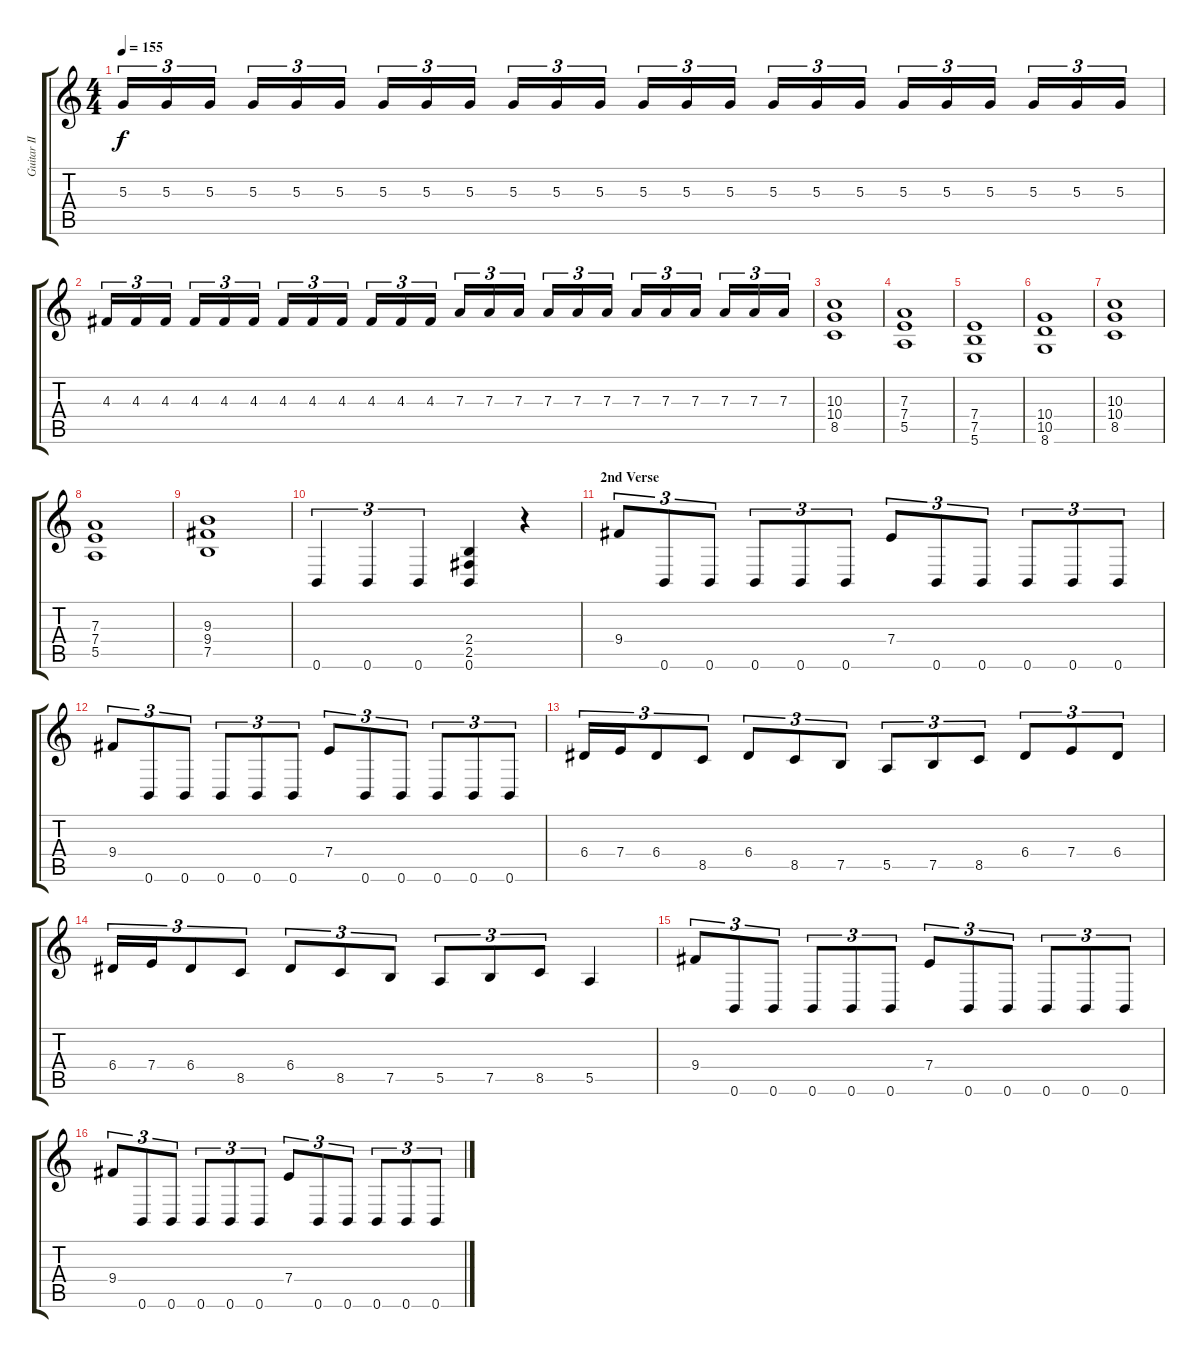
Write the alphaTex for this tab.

\track ("Guitar II" "Guitar II") {instrument overdrivenguitar}
\staff {score tabs}
\tuning (B3 Gb3 D3 A2 E2 B1) {hide}
\ts (4 4)
\tempo 155
\clef g2
\ks c
5.3.16{tu (3 2) dy f} 5.3.16{tu (3 2)} 5.3.16{tu (3 2)} 5.3.16{tu (3 2)} 5.3.16{tu (3 2)} 5.3.16{tu (3 2)} 5.3.16{tu (3 2)} 5.3.16{tu (3 2)} 5.3.16{tu (3 2)} 5.3.16{tu (3 2)} 5.3.16{tu (3 2)} 5.3.16{tu (3 2)} 5.3.16{tu (3 2)} 5.3.16{tu (3 2)} 5.3.16{tu (3 2)} 5.3.16{tu (3 2)} 5.3.16{tu (3 2)} 5.3.16{tu (3 2)} 5.3.16{tu (3 2)} 5.3.16{tu (3 2)} 5.3.16{tu (3 2)} 5.3.16{tu (3 2)} 5.3.16{tu (3 2)} 5.3.16{tu (3 2)} |
4.3.16{tu (3 2)} 4.3.16{tu (3 2)} 4.3.16{tu (3 2)} 4.3.16{tu (3 2)} 4.3.16{tu (3 2)} 4.3.16{tu (3 2)} 4.3.16{tu (3 2)} 4.3.16{tu (3 2)} 4.3.16{tu (3 2)} 4.3.16{tu (3 2)} 4.3.16{tu (3 2)} 4.3.16{tu (3 2)} 7.3.16{tu (3 2)} 7.3.16{tu (3 2)} 7.3.16{tu (3 2)} 7.3.16{tu (3 2)} 7.3.16{tu (3 2)} 7.3.16{tu (3 2)} 7.3.16{tu (3 2)} 7.3.16{tu (3 2)} 7.3.16{tu (3 2)} 7.3.16{tu (3 2)} 7.3.16{tu (3 2)} 7.3.16{tu (3 2)} |
(10.3 10.4 8.5).1 |
(7.3 7.4 5.5).1 |
(7.4 7.5 5.6).1 |
(10.4 10.5 8.6).1 |
(10.3 10.4 8.5).1 |
(7.3 7.4 5.5).1 |
(9.3 9.4 7.5).1 |
0.6.4{tu (3 2)} 0.6.4{tu (3 2)} 0.6.4{tu (3 2)} (2.4 2.5 0.6).4 r.4 |
\section ("" "2nd Verse")
9.4.8{tu (3 2)} 0.6.8{tu (3 2)} 0.6.8{tu (3 2)} 0.6.8{tu (3 2)} 0.6.8{tu (3 2)} 0.6.8{tu (3 2)} 7.4.8{tu (3 2)} 0.6.8{tu (3 2)} 0.6.8{tu (3 2)} 0.6.8{tu (3 2)} 0.6.8{tu (3 2)} 0.6.8{tu (3 2)} |
9.4.8{tu (3 2)} 0.6.8{tu (3 2)} 0.6.8{tu (3 2)} 0.6.8{tu (3 2)} 0.6.8{tu (3 2)} 0.6.8{tu (3 2)} 7.4.8{tu (3 2)} 0.6.8{tu (3 2)} 0.6.8{tu (3 2)} 0.6.8{tu (3 2)} 0.6.8{tu (3 2)} 0.6.8{tu (3 2)} |
6.4.16{tu (3 2)} 7.4.16{tu (3 2)} 6.4.8{tu (3 2)} 8.5.8{tu (3 2)} 6.4.8{tu (3 2)} 8.5.8{tu (3 2)} 7.5.8{tu (3 2)} 5.5.8{tu (3 2)} 7.5.8{tu (3 2)} 8.5.8{tu (3 2)} 6.4.8{tu (3 2)} 7.4.8{tu (3 2)} 6.4.8{tu (3 2)} |
6.4.16{tu (3 2)} 7.4.16{tu (3 2)} 6.4.8{tu (3 2)} 8.5.8{tu (3 2)} 6.4.8{tu (3 2)} 8.5.8{tu (3 2)} 7.5.8{tu (3 2)} 5.5.8{tu (3 2)} 7.5.8{tu (3 2)} 8.5.8{tu (3 2)} 5.5.4 |
9.4.8{tu (3 2)} 0.6.8{tu (3 2)} 0.6.8{tu (3 2)} 0.6.8{tu (3 2)} 0.6.8{tu (3 2)} 0.6.8{tu (3 2)} 7.4.8{tu (3 2)} 0.6.8{tu (3 2)} 0.6.8{tu (3 2)} 0.6.8{tu (3 2)} 0.6.8{tu (3 2)} 0.6.8{tu (3 2)} |
9.4.8{tu (3 2)} 0.6.8{tu (3 2)} 0.6.8{tu (3 2)} 0.6.8{tu (3 2)} 0.6.8{tu (3 2)} 0.6.8{tu (3 2)} 7.4.8{tu (3 2)} 0.6.8{tu (3 2)} 0.6.8{tu (3 2)} 0.6.8{tu (3 2)} 0.6.8{tu (3 2)} 0.6.8{tu (3 2)}
